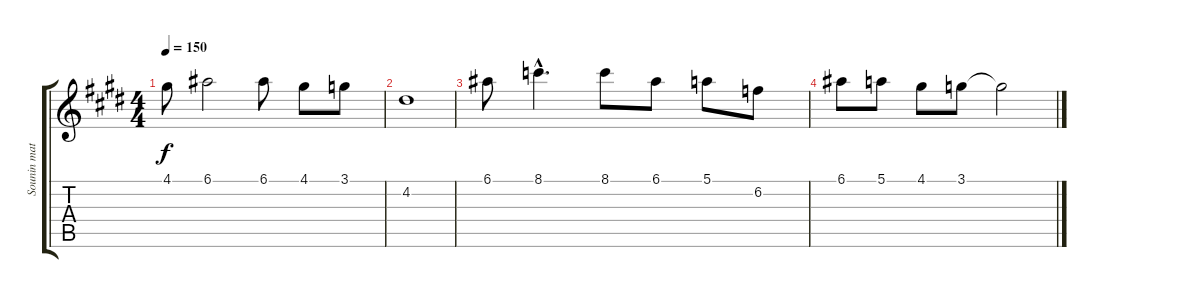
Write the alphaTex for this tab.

\track ("Sounin matsou(2)" "Sounin mat") {instrument overdrivenguitar}
\staff {score tabs}
\tuning (E4 B3 G3 D3 A2 E2) {hide}
\ts (4 4)
\tempo 150
\clef g2
\ks c#minor
4.1.8{dy f} 6.1.2 6.1.8 4.1.8 3.1.8 |
4.2.1 |
6.1.8 8.1{hac}.4{d} 8.1.8 6.1.8 5.1.8 6.2.8 |
6.1.8 5.1.8 4.1.8 3.1.8 3.1{t}.2
